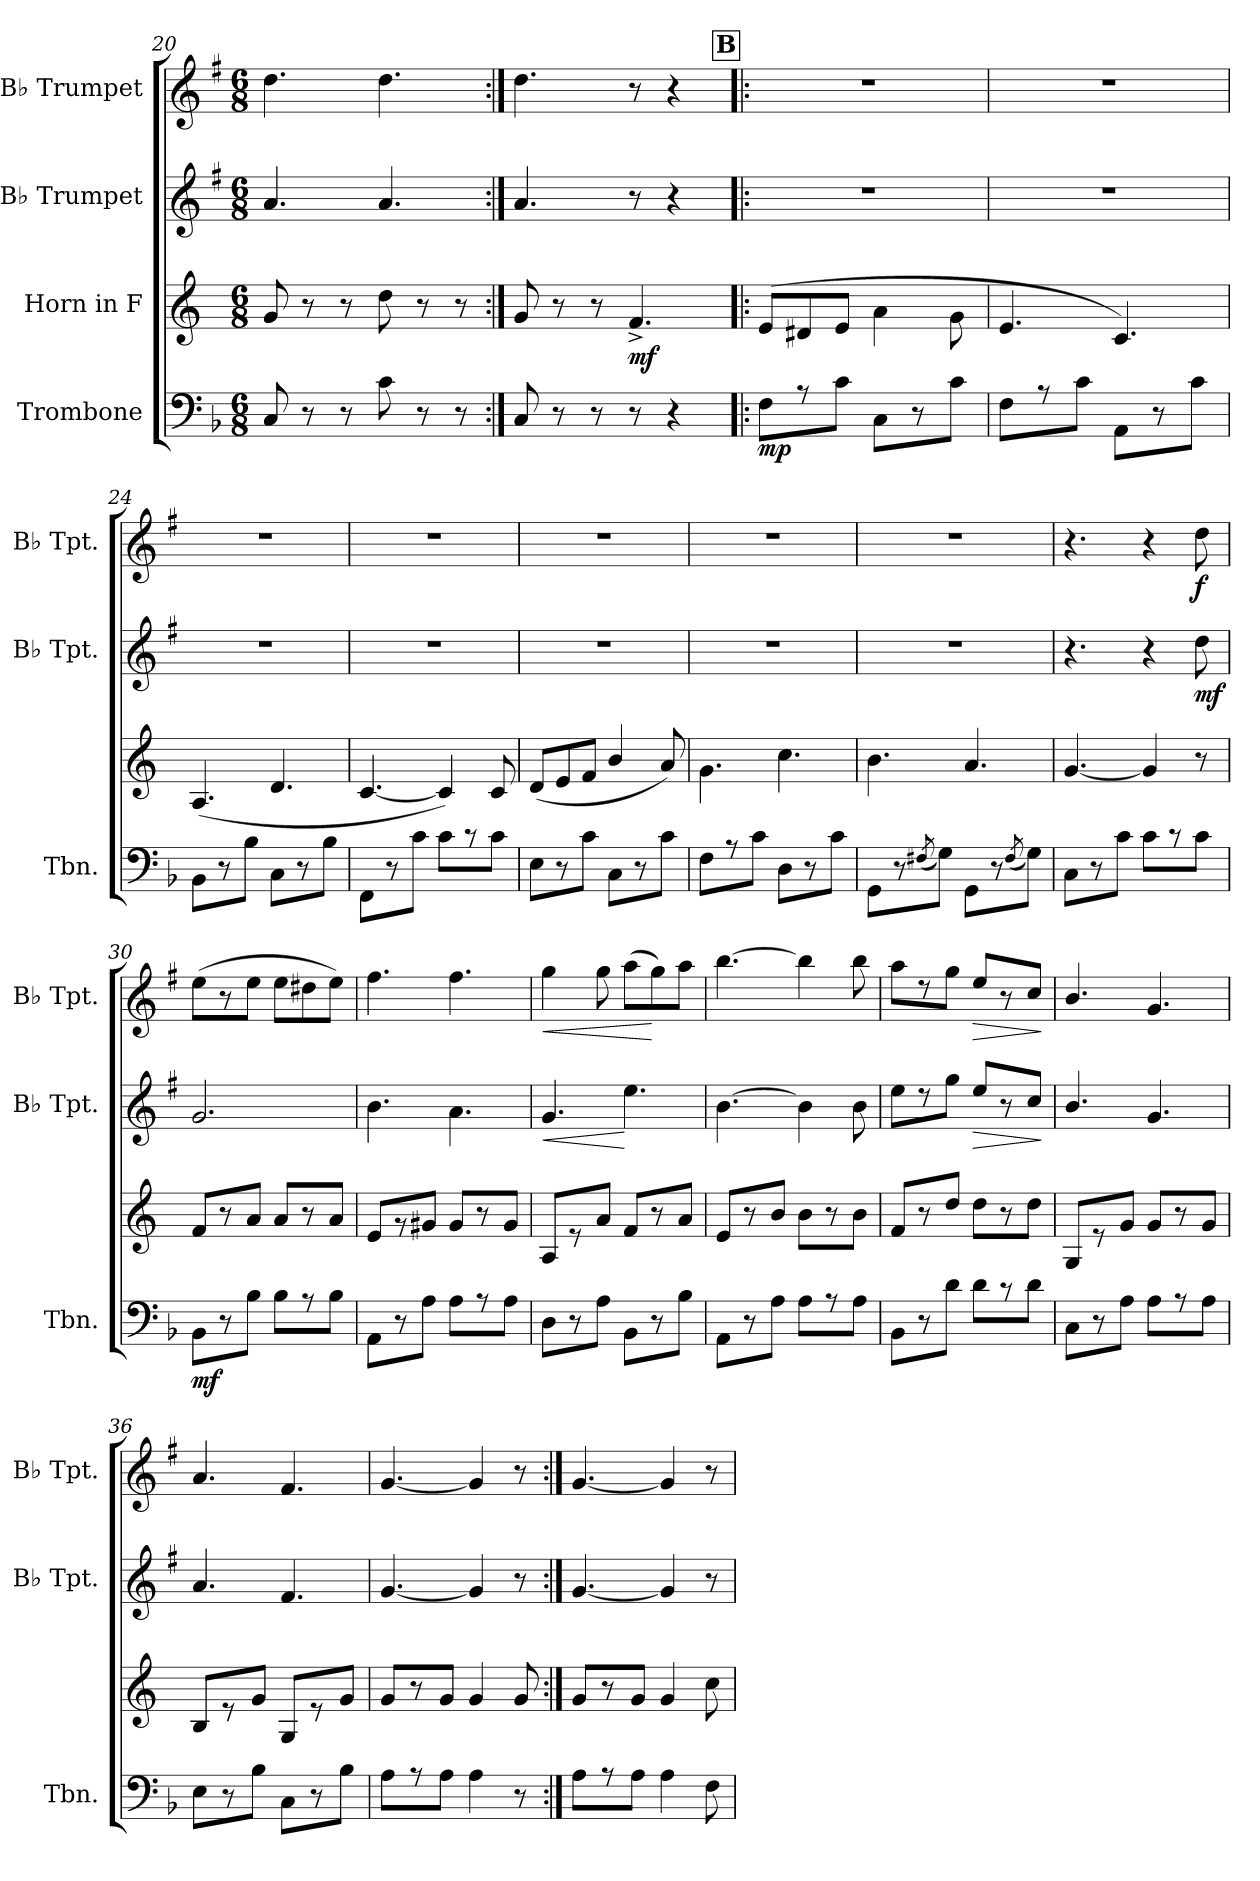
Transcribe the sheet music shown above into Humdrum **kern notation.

**kern	**dynam	**kern	**dynam	**kern	**dynam	**kern	**dynam
*part4	*part4	*part3	*part3	*part2	*part2	*part1	*part1
*staff4	*staff4	*staff3	*staff3	*staff2	*staff2	*staff1	*staff1
*I"Trombone	*	*I"Horn in F	*	*I"B♭ Trumpet	*	*I"B♭ Trumpet	*
*I'Tbn.	*	*	*	*I'B♭ Tpt.	*	*I'B♭ Tpt.	*
*clefF4	*	*clefG2	*	*clefG2	*	*clefG2	*
*	*	*ITrd4c7	*	*ITrd1c2	*	*ITrd1c2	*
*k[b-]	*	*k[b-]	*	*k[b-]	*	*k[b-]	*
*M6/8	*	*M6/8	*	*M6/8	*	*M6/8	*
=20	=20	=20	=20	=20	=20	=20	=20
8C/	.	8c/	.	4.g/	.	4.cc\	.
8r	.	8r	.	.	.	.	.
8r	.	8r	.	.	.	.	.
8c\	.	8g\	.	4.g/	.	4.cc\	.
8r	.	8r	.	.	.	.	.
8r	.	8r	.	.	.	.	.
=21:|!	=21:|!	=21:|!	=21:|!	=21:|!	=21:|!	=21:|!	=21:|!
8C/	.	8c/	.	4.g/	.	4.cc\	.
8r	.	8r	.	.	.	.	.
8r	.	8r	.	.	.	.	.
!	!	!	!LO:DY:b	!	!	!	!
8r	.	4.B-^/	mf	8r	.	8r	.
4r	.	.	.	4r	.	4r	.
!!LO:REH:place=s1:a:B:fs=14:t=B
=22!|:	=22!|:	=22!|:	=22!|:	=22!|:	=22!|:	=22!|:	=22!|:
!	!LO:DY:b	!	!	!	!	!	!
8F\L	mp	(>8A/L	.	2.r	.	2.r	.
8r	.	8G#X/	.	.	.	.	.
8c\J	.	8A/J	.	.	.	.	.
8C\L	.	4d\	.	.	.	.	.
8r	.	.	.	.	.	.	.
8c\J	.	8c\	.	.	.	.	.
=23	=23	=23	=23	=23	=23	=23	=23
8F\L	.	4.A/	.	2.r	.	2.r	.
8r	.	.	.	.	.	.	.
8c\J	.	.	.	.	.	.	.
8AA\L	.	4.F/)	.	.	.	.	.
8r	.	.	.	.	.	.	.
8c\J	.	.	.	.	.	.	.
!!LO:LB:g=z
=24	=24	=24	=24	=24	=24	=24	=24
8BB-\L	.	(>4.D/	.	2.r	.	2.r	.
8r	.	.	.	.	.	.	.
8B-\J	.	.	.	.	.	.	.
8C\L	.	4.G/	.	.	.	.	.
8r	.	.	.	.	.	.	.
8B-\J	.	.	.	.	.	.	.
=25	=25	=25	=25	=25	=25	=25	=25
8FF\L	.	[4.F/	.	2.r	.	2.r	.
8r	.	.	.	.	.	.	.
8c\J	.	.	.	.	.	.	.
8c\L	.	4F/])	.	.	.	.	.
8r	.	.	.	.	.	.	.
8c\J	.	8F/	.	.	.	.	.
=26	=26	=26	=26	=26	=26	=26	=26
8E\L	.	(>8G/L	.	2.r	.	2.r	.
8r	.	8A/	.	.	.	.	.
8c\J	.	8B-/J	.	.	.	.	.
8C\L	.	4e/	.	.	.	.	.
8r	.	.	.	.	.	.	.
8c\J	.	8d/)	.	.	.	.	.
=27	=27	=27	=27	=27	=27	=27	=27
8F\L	.	4.c\	.	2.r	.	2.r	.
8r	.	.	.	.	.	.	.
8c\J	.	.	.	.	.	.	.
8D\L	.	4.f\	.	.	.	.	.
8r	.	.	.	.	.	.	.
8c\J	.	.	.	.	.	.	.
=28	=28	=28	=28	=28	=28	=28	=28
8GG\L	.	4.e\	.	2.r	.	2.r	.
8r	.	.	.	.	.	.	.
(<8qF#X/	.	.	.	.	.	.	.
8G\J)	.	.	.	.	.	.	.
8GG\L	.	4.d/	.	.	.	.	.
8r	.	.	.	.	.	.	.
(<8qF#/	.	.	.	.	.	.	.
8G\J)	.	.	.	.	.	.	.
=29	=29	=29	=29	=29	=29	=29	=29
8C\L	.	[4.c/	.	4.r	.	4.r	.
8r	.	.	.	.	.	.	.
8c\J	.	.	.	.	.	.	.
8c\L	.	4c/]	.	4r	.	4r	.
8r	.	.	.	.	.	.	.
!	!	!	!	!	!LO:DY:b	!	!LO:DY:b
8c\J	.	8r	.	8cc\	mf	8cc\	f
!!LO:PB:g=z
=30	=30	=30	=30	=30	=30	=30	=30
!	!LO:DY:b	!	!	!	!	!	!
8BB-\L	mf	8B-/L	.	2.f/	.	(>8dd\L	.
8r	.	8r	.	.	.	8r	.
8B-\J	.	8d/J	.	.	.	8dd\J	.
8B-\L	.	8d/L	.	.	.	8dd\L	.
8r	.	8r	.	.	.	8cc#X\	.
8B-\J	.	8d/J	.	.	.	8dd\J)	.
=31	=31	=31	=31	=31	=31	=31	=31
8AA\L	.	8A/L	.	4.a\	.	4.ee\	.
8r	.	8r	.	.	.	.	.
8A\J	.	8c#X/J	.	.	.	.	.
8A\L	.	8c#/L	.	4.g\	.	4.ee\	.
8r	.	8r	.	.	.	.	.
8A\J	.	8c#/J	.	.	.	.	.
=32	=32	=32	=32	=32	=32	=32	=32
!	!	!	!	!	!LO:HP:b	!	!LO:HP:b
8D\L	.	8D/L	.	4.f/	<	4ff\	<
8r	.	8r	.	.	.	.	.
8A\J	.	8d/J	.	.	.	8ff\	.
8BB-\L	.	8B-/L	.	4.dd\	[	(>8gg\L	.
8r	.	8r	.	.	.	8ff\)	[
8B-\J	.	8d/J	.	.	.	8gg\J	.
=33	=33	=33	=33	=33	=33	=33	=33
8AA\L	.	8A/L	.	[4.a\	.	[4.aa\	.
8r	.	8r	.	.	.	.	.
8A\J	.	8e/J	.	.	.	.	.
8A\L	.	8e\L	.	4a\]	.	4aa\]	.
8r	.	8r	.	.	.	.	.
8A\J	.	8e\J	.	8a\	.	8aa\	.
=34	=34	=34	=34	=34	=34	=34	=34
8BB-\L	.	8B-/L	.	8dd\L	.	8gg\L	.
8r	.	8r	.	8rdd	.	8rdd	.
8d\J	.	8g/J	.	8ff\J	.	8ff\J	.
!	!	!	!	!	!LO:HP:b	!	!LO:HP:b
8d\L	.	8g\L	.	8dd/L	>	8dd/L	>
8r	.	8r	.	8r	.	8r	.
8d\J	.	8g\J	.	8b-/J	.	8b-/J	.
.	.	.	.	.	]	.	]
=35	=35	=35	=35	=35	=35	=35	=35
8C\L	.	8C/L	.	4.a/	.	4.a/	.
8r	.	8r	.	.	.	.	.
8A\J	.	8c/J	.	.	.	.	.
8A\L	.	8c/L	.	4.f/	.	4.f/	.
8r	.	8r	.	.	.	.	.
8A\J	.	8c/J	.	.	.	.	.
!!LO:LB:g=z
=36	=36	=36	=36	=36	=36	=36	=36
8E\L	.	8E/L	.	4.g/	.	4.g/	.
8r	.	8r	.	.	.	.	.
8B-\J	.	8c/J	.	.	.	.	.
8C\L	.	8C/L	.	4.e/	.	4.e/	.
8r	.	8r	.	.	.	.	.
8B-\J	.	8c/J	.	.	.	.	.
=37	=37	=37	=37	=37	=37	=37	=37
8A\L	.	8c/L	.	[4.f/	.	[4.f/	.
8r	.	8r	.	.	.	.	.
8A\J	.	8c/J	.	.	.	.	.
4A\	.	4c/	.	4f/]	.	4f/]	.
8r	.	8c/	.	8r	.	8r	.
=38:|!	=38:|!	=38:|!	=38:|!	=38:|!	=38:|!	=38:|!	=38:|!
8A\L	.	8c/L	.	[4.f/	.	[4.f/	.
8r	.	8r	.	.	.	.	.
8A\J	.	8c/J	.	.	.	.	.
4A\	.	4c/	.	4f/]	.	4f/]	.
8F\	.	8f\	.	8r	.	8r	.
=	=	=	=	=	=	=	=
*-	*-	*-	*-	*-	*-	*-	*-
